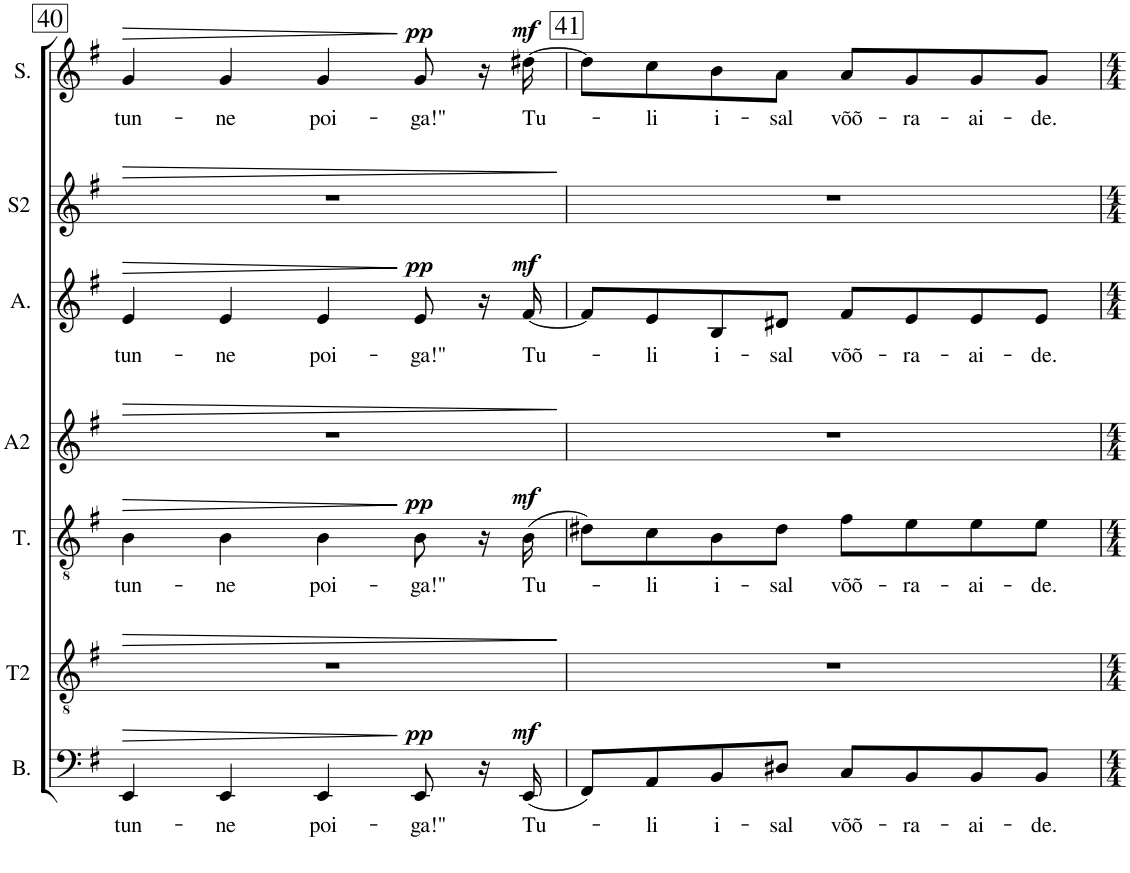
**kern	**text	**dynam	**kern	**text	**dynam	**kern	**text	**dynam	**kern	**text	**dynam
*part4	*part4	*part4	*part3	*part3	*part3	*part2	*part2	*part2	*part1	*part1	*part1
*staff4	*staff4	*staff4	*staff3	*staff3	*staff3	*staff2	*staff2	*staff2	*staff1	*staff1	*staff1
*I"Bass	*	*	*I"Tenor	*	*	*I"Alto	*	*	*I"Soprano	*	*
*I'B.	*	*	*I'T.	*	*	*I'A.	*	*	*I'S.	*	*
!!LO:PB:g=z
*clefF4	*	*	*clefGv2	*	*	*clefG2	*	*	*clefG2	*	*
*	*	*	*	*	*	*Trd1c2	*	*	*	*	*
*k[f#]	*	*	*k[f#]	*	*	*k[f#]	*	*	*k[f#]	*	*
*M4/4	*	*	*M4/4	*	*	*M4/4	*	*	*M4/4	*	*
=40	=40	=40	=40	=40	=40	=40	=40	=40	=40	=40	=40
!	!LO:LY:b	!LO:HP:b	!	!LO:LY:b	!LO:HP:b	!	!LO:LY:b	!LO:HP:b	!	!LO:LY:b	!LO:HP:b
4EE/	tun-	>	4B\	tun-	>	4e/	tun-	>	4g/	tun-	>
!	!LO:LY:b	!	!	!LO:LY:b	!	!	!LO:LY:b	!	!	!LO:LY:b	!
4EE/	-ne	.	4B\	-ne	.	4e/	-ne	.	4g/	-ne	.
!	!LO:LY:b	!	!	!LO:LY:b	!	!	!LO:LY:b	!	!	!LO:LY:b	!
4EE/	poi-	.	4B\	poi-	.	4e/	poi-	.	4g/	poi-	.
!	!LO:LY:b	!LO:DY:n=1:a	!	!LO:LY:b	!LO:DY:n=1:a	!	!LO:LY:b	!LO:DY:n=1:a	!	!LO:LY:b	!LO:DY:n=1:a
8EE/	-ga!"	] pp	8B\	-ga!"	] pp	8e/	-ga!"	] pp	8g/	-ga!"	] pp
16r	.	.	16r	.	.	16r	.	.	16r	.	.
!	!LO:LY:b	!LO:DY:n=2:a	!	!LO:LY:b	!LO:DY:n=2:a	!	!LO:LY:b	!LO:DY:n=2:a	!	!LO:LY:b	!LO:DY:n=2:a
(16EE/	Tu-	mf	16B\	Tu-	mf	[16f#/	Tu-	mf	[16dd#X\	Tu-	mf
=41	=41	=41	=41	=41	=41	=41	=41	=41	=41	=41	=41
8FF#/L)	.	.	8d#X\L	.	.	8f#/L]	.	.	8dd#\L]	.	.
!	!LO:LY:b	!	!	!LO:LY:b	!	!	!LO:LY:b	!	!	!LO:LY:b	!
8AA/	-li	.	8c\	-li	.	8e/	-li	.	8cc\	-li	.
!	!LO:LY:b	!	!	!LO:LY:b	!	!	!LO:LY:b	!	!	!LO:LY:b	!
8BB/	i-	.	8B\	i-	.	8B/	i-	.	8b\	i-	.
!	!LO:LY:b	!	!	!LO:LY:b	!	!	!LO:LY:b	!	!	!LO:LY:b	!
8D#X/J	-sal	.	8d#\J	-sal	.	8d#X/J	-sal	.	8a\J	-sal	.
!	!LO:LY:b	!	!	!LO:LY:b	!	!	!LO:LY:b	!	!	!LO:LY:b	!
8C/L	võõ-	.	8f#\L	võõ-	.	8f#/L	võõ-	.	8a/L	võõ-	.
!	!LO:LY:b	!	!	!LO:LY:b	!	!	!LO:LY:b	!	!	!LO:LY:b	!
8BB/	-ra-	.	8e\	-ra-	.	8e/	-ra-	.	8g/	-ra-	.
!	!LO:LY:b	!	!	!LO:LY:b	!	!	!LO:LY:b	!	!	!LO:LY:b	!
8BB/	-ai-	.	8e\	-ai-	.	8e/	-ai-	.	8g/	-ai-	.
!	!LO:LY:b	!	!	!LO:LY:b	!	!	!LO:LY:b	!	!	!LO:LY:b	!
8BB/J	-de.	.	8e\J	-de.	.	8e/J	-de.	.	8g/J	-de.	.
=	=	=	=	=	=	=	=	=	=	=	=
*-	*-	*-	*-	*-	*-	*-	*-	*-	*-	*-	*-
